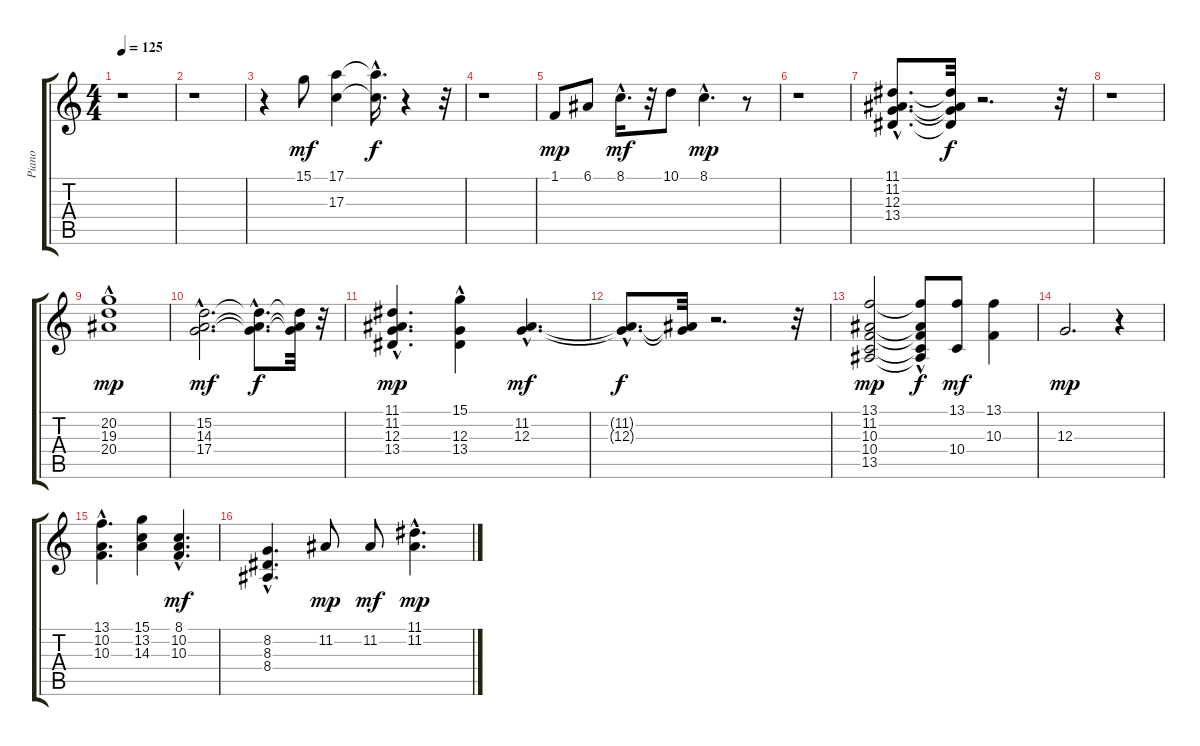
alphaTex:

\track ("Piano" "Piano") {instrument acousticgrandpiano}
\staff {score tabs}
\tuning (E4 B3 G3 D3 A2 E2) {hide}
\ts (4 4)
\tempo 125
\clef g2
\ks c
r.1{dy f} |
r.1 |
r.4{volume 13 instrument acousticgrandpiano} 15.1.8{dy mf} (17.1 17.3).4 (17.1{hac t} 17.3{hac t}).16{d dy f} r.4 r.32 |
r.1 |
1.1.8{dy mp instrument acousticgrandpiano} 6.1.8 8.1{hac}.16{d dy mf} r.32 10.1.8 8.1{hac}.4{d dy mp} r.8 |
r.1 |
(11.1{hac} 11.2{hac} 12.3{hac} 13.4).8{d instrument acousticgrandpiano} (11.1{t} 11.2{t} 12.3{t} 13.4{t}).32{dy f} r.2{d} r.32 |
r.1 |
(20.2{hac} 19.3{hac} 20.4).1{dy mp instrument acousticgrandpiano} |
(15.2{hac} 14.3{hac} 17.4{hac}).2{d dy mf} (15.2{hac t} 14.3{hac t} 17.4{hac t}).8{d dy f} (15.2{t} 14.3{t} 17.4{t}).32 r.32 |
(11.1{hac} 11.2{hac} 12.3{hac} 13.4{hac}).4{d dy mp} (15.1 12.3 13.4{hac}).4 (11.2{hac} 12.3{hac}).4{d dy mf} |
(11.2{hac t} 12.3{hac t}).8{d dy f} (11.2{t} 12.3{t}).32 r.2{d} r.32 |
(13.1 11.2 10.3 10.4 13.5).2{dy mp} (13.1{t} 11.2{hac t} 10.3{hac t} 10.4{hac t} 13.5{t}).8{dy f} (13.1 10.4).8{dy mf} (13.1 10.3).4 |
12.3.2{d dy mp} r.4 |
(13.1{hac} 10.2{hac} 10.3).4{d} (15.1 13.2 14.3).4 (8.1{hac} 10.2 10.3).4{d dy mf} |
(8.2{hac} 8.3{hac} 8.4).4{d} 11.2.8{dy mp} 11.2.8{dy mf} (11.1{hac} 11.2{hac}).4{d dy mp}
